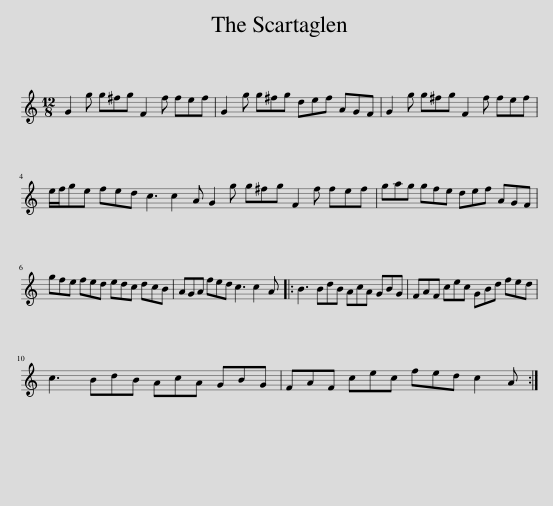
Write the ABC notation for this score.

X:1
L:1/8
M:12/8
I:linebreak $
K:C
V:1 treble
V:1
 G2 g g^fg F2 f fef | G2 g g^fg def AGF | G2 g g^fg F2 f fef |$ e/f/ge fed c3 c2 A G2 g g^fg F2 f fef | gag gfe def AGF |$ %5
 gfe fed edc dcB | AGA fed c3 c2 A |: B3 BdB AcA GBG | FAF cec GBd fed |$ c3 BdB AcA GBG | %10
 FAF cec fed c2 A :| %11
